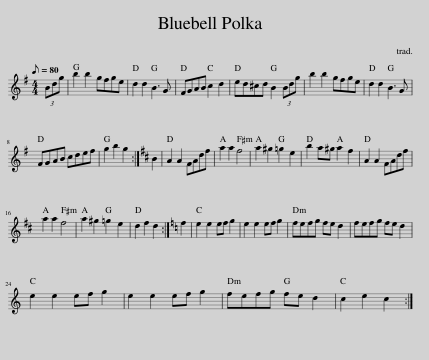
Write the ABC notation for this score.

X:1
L:1/8
Q:1/8=80
M:4/4
I:linebreak $
K:G
V:1 treble
V:1
 (3Bdg | b2 b2 gfge | d2 d2 B3 G | FGAB c2 d2 | ed^cd B2 (3Bdg | %5
 b2 b2 gfge | d2 d2 B3 G |$ FGAB cdef | g2 b2 g2 :|[K:D] B2 | %10
 A2 A2 FAdf | a2 a2 f4 | a2 ^g2 =g2 e2 | b2 a^g a2 f2 | A2 A2 FAdf |$ %15
 a2 a2 f4 | a2 ^g2 =g2 e2 | d2 f2 d2 :|[K:C] f2 | e2 e2 ef g2 | %20
 e2 e2 ef g2 | fefg fe d2 | fefg fe d2 |$ e2 e2 ef g2 | e2 e2 ef g2 | %25
 fefg fe d2 | c2 e2 c2 :| %27
